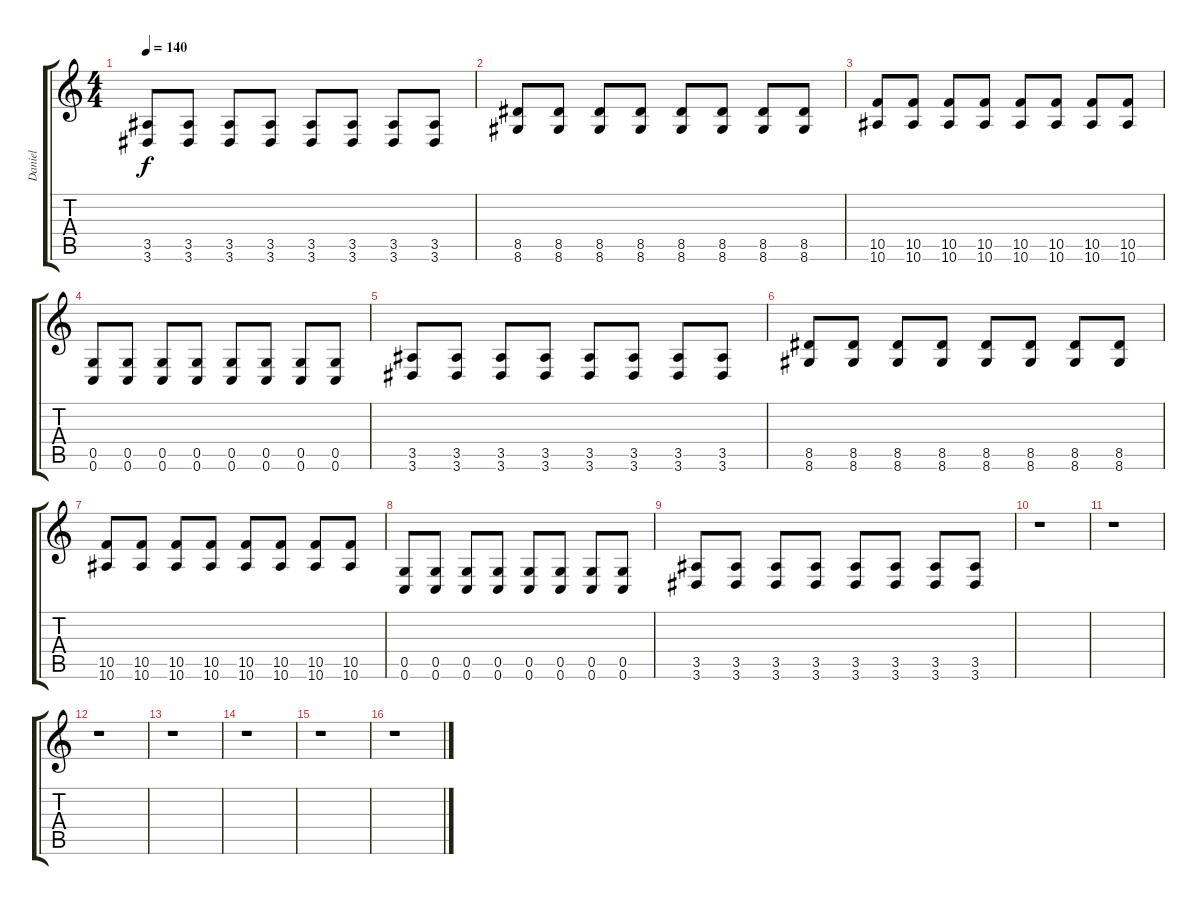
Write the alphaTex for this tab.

\track ("Daniel" "Daniel") {instrument distortionguitar}
\staff {score tabs}
\tuning (D4 A3 F3 C3 G2 C2) {hide}
\ts (4 4)
\tempo 140
\clef g2
\ks c
(3.5 3.6).8{dy f} (3.5 3.6).8 (3.5 3.6).8 (3.5 3.6).8 (3.5 3.6).8 (3.5 3.6).8 (3.5 3.6).8 (3.5 3.6).8 |
(8.5 8.6).8 (8.5 8.6).8 (8.5 8.6).8 (8.5 8.6).8 (8.5 8.6).8 (8.5 8.6).8 (8.5 8.6).8 (8.5 8.6).8 |
(10.5 10.6).8 (10.5 10.6).8 (10.5 10.6).8 (10.5 10.6).8 (10.5 10.6).8 (10.5 10.6).8 (10.5 10.6).8 (10.5 10.6).8 |
(0.5 0.6).8 (0.5 0.6).8 (0.5 0.6).8 (0.5 0.6).8 (0.5 0.6).8 (0.5 0.6).8 (0.5 0.6).8 (0.5 0.6).8 |
(3.5 3.6).8 (3.5 3.6).8 (3.5 3.6).8 (3.5 3.6).8 (3.5 3.6).8 (3.5 3.6).8 (3.5 3.6).8 (3.5 3.6).8 |
(8.5 8.6).8 (8.5 8.6).8 (8.5 8.6).8 (8.5 8.6).8 (8.5 8.6).8 (8.5 8.6).8 (8.5 8.6).8 (8.5 8.6).8 |
(10.5 10.6).8 (10.5 10.6).8 (10.5 10.6).8 (10.5 10.6).8 (10.5 10.6).8 (10.5 10.6).8 (10.5 10.6).8 (10.5 10.6).8 |
(0.5 0.6).8 (0.5 0.6).8 (0.5 0.6).8 (0.5 0.6).8 (0.5 0.6).8 (0.5 0.6).8 (0.5 0.6).8 (0.5 0.6).8 |
(3.5 3.6).8 (3.5 3.6).8 (3.5 3.6).8 (3.5 3.6).8 (3.5 3.6).8 (3.5 3.6).8 (3.5 3.6).8 (3.5 3.6).8 |
r.1 |
r.1 |
r.1 |
r.1 |
r.1 |
r.1 |
r.1
